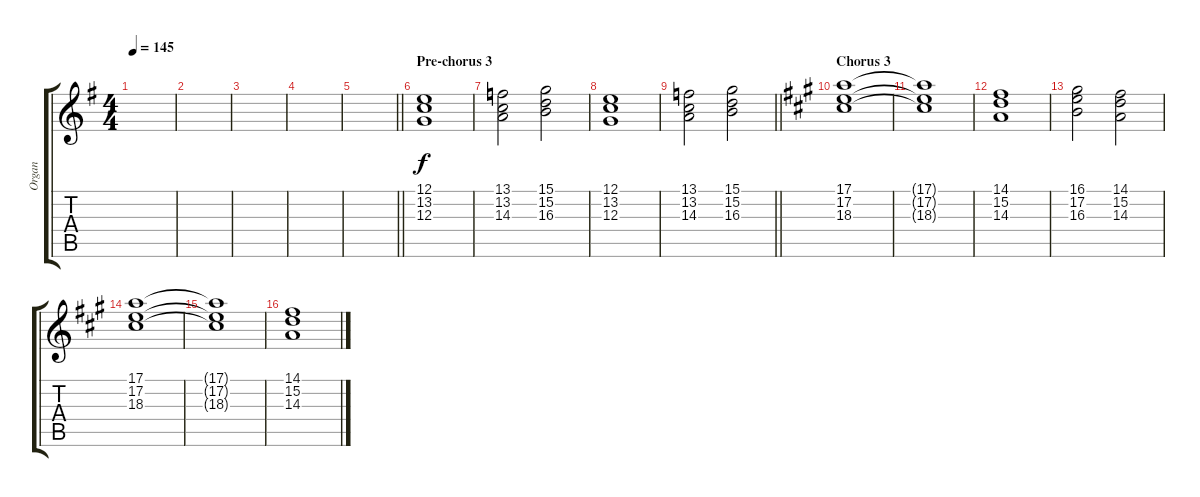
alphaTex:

\track ("Organ" "Organ") {instrument rockorgan}
\staff {score tabs}
\tuning (E4 B3 G3 D3 A2 E2) {hide}
\ts (4 4)
\tempo 145
\clef g2
\ks eminor
|
|
|
|
\barLineRight lightlight
|
\section ("" "Pre-chorus 3")
(12.1 13.2 12.3).1 |
(13.1 13.2 14.3).2 (15.1 15.2 16.3).2 |
(12.1 13.2 12.3).1 |
\barLineRight lightlight
(13.1 13.2 14.3).2 (15.1 15.2 16.3).2 |
\section ("" "Chorus 3")
\ks a
(17.1 17.2 18.3).1 |
(17.1{t} 17.2{t} 18.3{t}).1 |
(14.1 15.2 14.3).1 |
(16.1 17.2 16.3).2 (14.1 15.2 14.3).2 |
(17.1 17.2 18.3).1 |
(17.1{t} 17.2{t} 18.3{t}).1 |
(14.1 15.2 14.3).1
